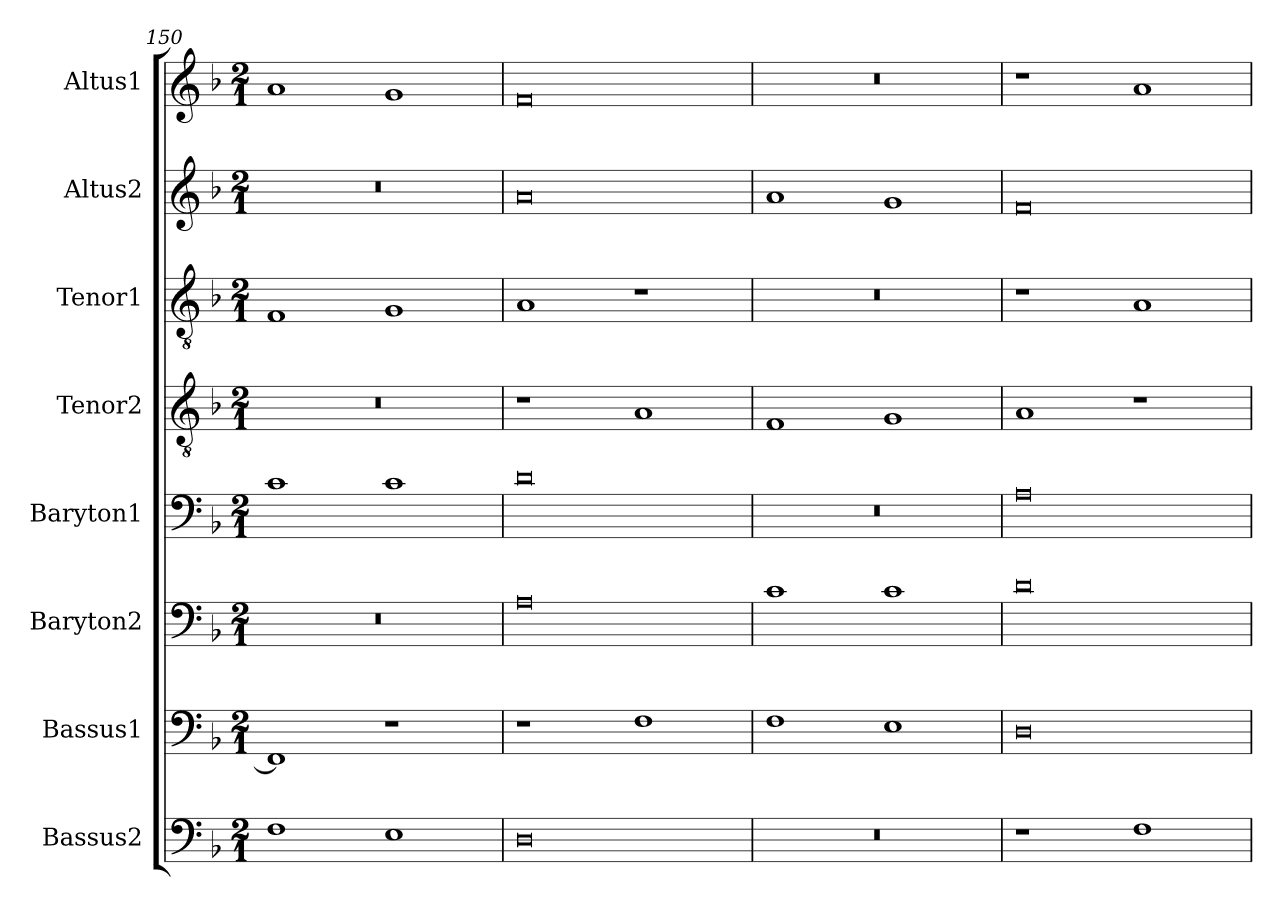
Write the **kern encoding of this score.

**kern	**kern	**kern	**kern	**kern	**kern	**kern	**kern
*part8	*part7	*part6	*part5	*part4	*part3	*part2	*part1
*staff8	*staff7	*staff6	*staff5	*staff4	*staff3	*staff2	*staff1
*I"Bassus2	*I"Bassus1	*I"Baryton2	*I"Baryton1	*I"Tenor2	*I"Tenor1	*I"Altus2	*I"Altus1
*I'B2	*I'B1	*	*	*I'T2	*I'T1	*I'A2	*I'A1
*clefF4	*clefF4	*clefF4	*clefF4	*clefGv2	*clefGv2	*clefG2	*clefG2
*k[b-]	*k[b-]	*k[b-]	*k[b-]	*k[b-]	*k[b-]	*k[b-]	*k[b-]
*M2/1	*M2/1	*M2/1	*M2/1	*M2/1	*M2/1	*M2/1	*M2/1
=150	=150	=150	=150	=150	=150	=150	=150
1F	1FF]	0r	1c	0r	1F	0r	1a
1E	1r	.	1c	.	1G	.	1g
=151	=151	=151	=151	=151	=151	=151	=151
0D	1r	0A	0d	1r	1A	0a	0f
.	1F	.	.	1A	1r	.	.
=152	=152	=152	=152	=152	=152	=152	=152
0r	1F	1c	0r	1F	0r	1a	0r
.	1E	1c	.	1G	.	1g	.
=153	=153	=153	=153	=153	=153	=153	=153
1r	0D	0d	0A	1A	1r	0f	1r
1F	.	.	.	1r	1A	.	1a
=	=	=	=	=	=	=	=
*-	*-	*-	*-	*-	*-	*-	*-
